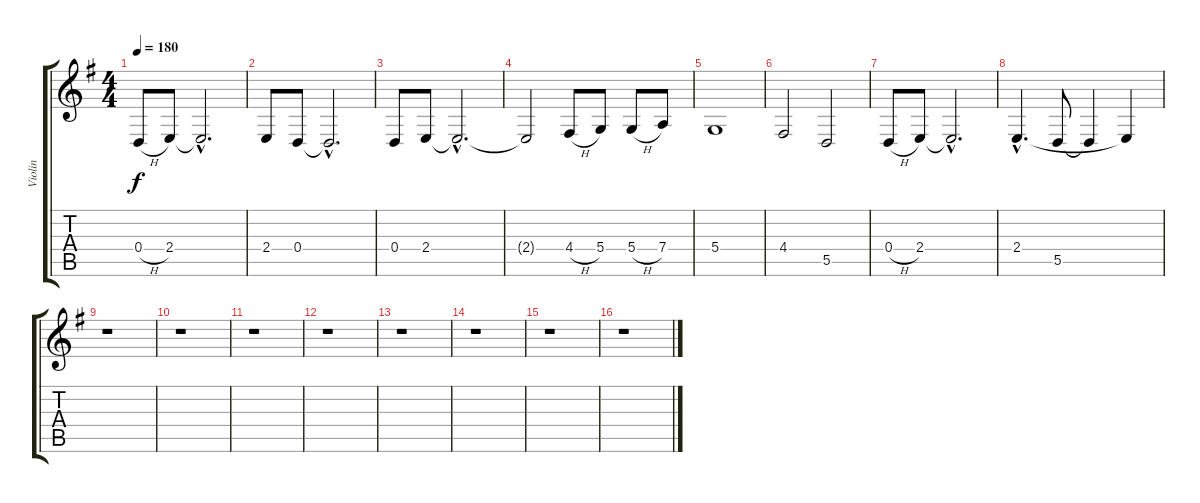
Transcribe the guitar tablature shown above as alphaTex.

\track ("Violin" "Violin") {instrument violin}
\staff {score tabs}
\tuning (E4 B3 G3 D3 A2 E2) {hide}
\ts (4 4)
\tempo 180
\clef g2
\ks g
0.4{h}.8{dy f} 2.4.8 2.4{hac t}.2{d} |
2.4.8 0.4.8 0.4{hac t}.2{d} |
0.4.8 2.4.8 2.4{hac t}.2{d} |
2.4{t}.2 4.4{h}.8 5.4.8 5.4{h}.8 7.4.8 |
5.4.1 |
4.4.2 5.5.2 |
0.4{h}.8 2.4.8 2.4{hac t}.2{d} |
2.4{hac}.4{d} 5.5.8 5.5{t}.4 2.4{t}.4 |
r.1 |
r.1 |
r.1 |
r.1 |
r.1 |
r.1 |
r.1 |
r.1
